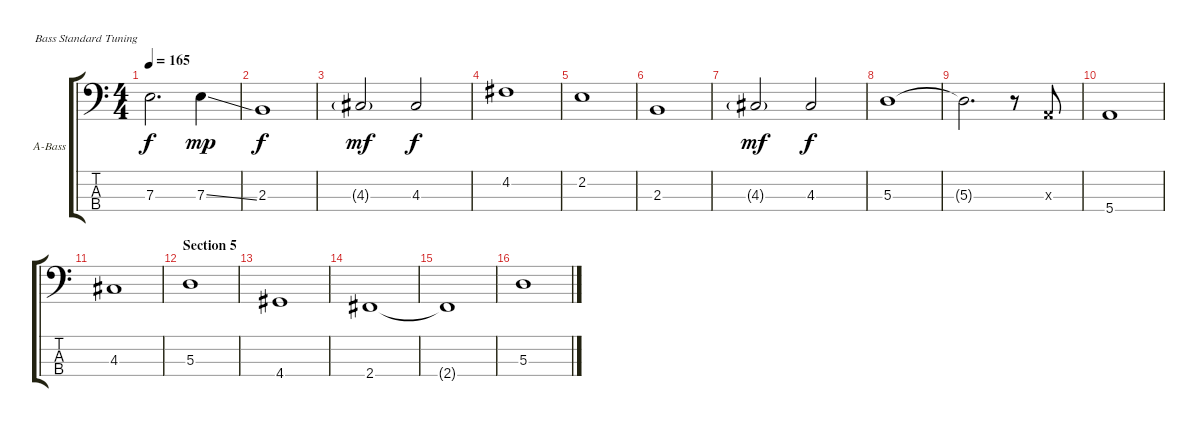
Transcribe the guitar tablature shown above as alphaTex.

\bracketExtendMode groupsimilarinstruments
\firstSystemTrackNameOrientation horizontal
\otherSystemsTrackNameOrientation horizontal
\track ("Acoustic Bass" "A-Bass") {instrument acousticbass}
\staff {score tabs}
\tuning (G2 D2 A1 E1)
\ts (4 4)
\tempo 165
\clef f4
\scale
0.333333
\ks c
7.3.2{d dy f} 7.3{ss}.4{dy mp} |
\scale
0.333333 2.3.1{dy f} |
\scale
0.333333 4.3{g}.2{dy mf} 4.3.2{dy f} |
\scale
0.333333 4.2.1 |
\scale
0.333333 2.2.1 |
\scale
0.333333 2.3.1 |
\scale
0.333333 4.3{g}.2{dy mf} 4.3.2{dy f} |
\scale
0.333333 5.3.1 |
\scale
0.333333 5.3{t}.2{d} r.8 0.3{x}.8 |
\scale
0.333333 5.4.1 |
\scale
0.333333 4.3.1 |
\section ("" "Section 5")
\scale
0.333333 5.3.1 |
\scale
0.333333 4.4.1 |
\scale
0.333333 2.4.1 |
\scale
0.333333 2.4{t}.1 |
\scale
0.333333 5.3.1
